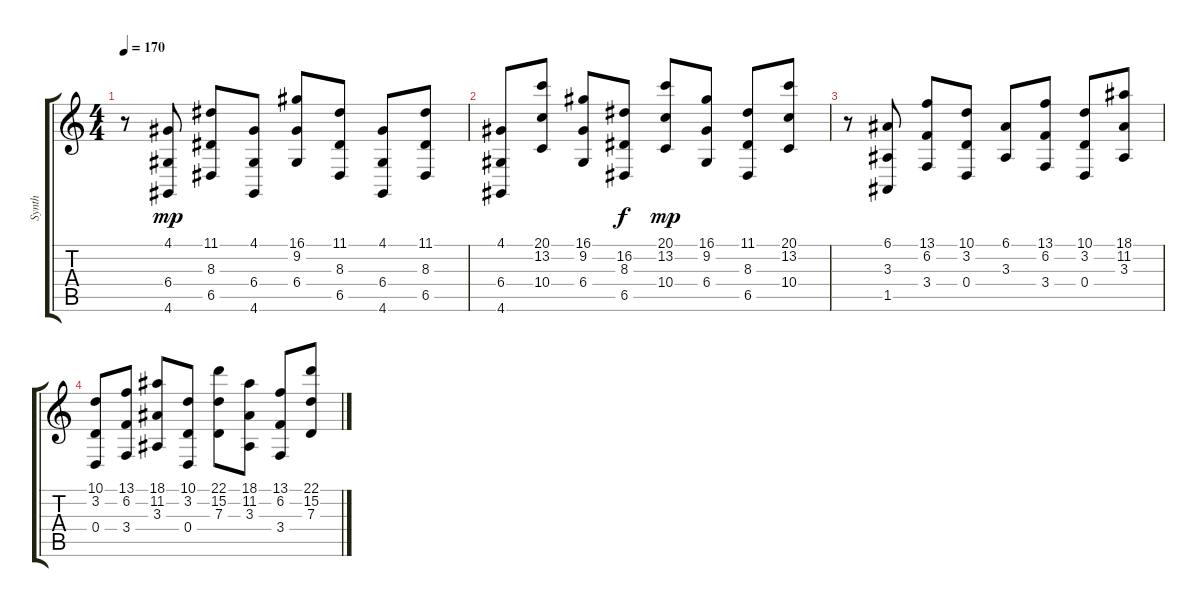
\track ("Synth" "Synth") {instrument synthstrings1}
\staff {score tabs}
\tuning (E4 B3 G3 D3 A2 E2) {hide}
\ts (4 4)
\tempo 170
\clef g2
\ks c
r.8{dy mp} (4.1 6.4 4.6).8 (11.1 8.3 6.5).8 (4.1 6.4 4.6).8 (16.1 9.2 6.4).8 (11.1 8.3 6.5).8 (4.1 6.4 4.6).8 (11.1 8.3 6.5).8 |
(4.1 6.4 4.6).8 (20.1 13.2 10.4).8 (16.1 9.2 6.4).8 (16.2 8.3 6.5).8{dy f} (20.1 13.2 10.4).8{dy mp} (16.1 9.2 6.4).8 (11.1 8.3 6.5).8 (20.1 13.2 10.4).8 |
r.8 (6.1 3.3 1.5).8 (13.1 6.2 3.4).8 (10.1 3.2 0.4).8 (6.1 3.3).8 (13.1 6.2 3.4).8 (10.1 3.2 0.4).8 (18.1 11.2 3.3).8 |
(10.1 3.2 0.4).8 (13.1 6.2 3.4).8 (18.1 11.2 3.3).8 (10.1 3.2 0.4).8 (22.1 15.2 7.3).8 (18.1 11.2 3.3).8 (13.1 6.2 3.4).8 (22.1 15.2 7.3).8
